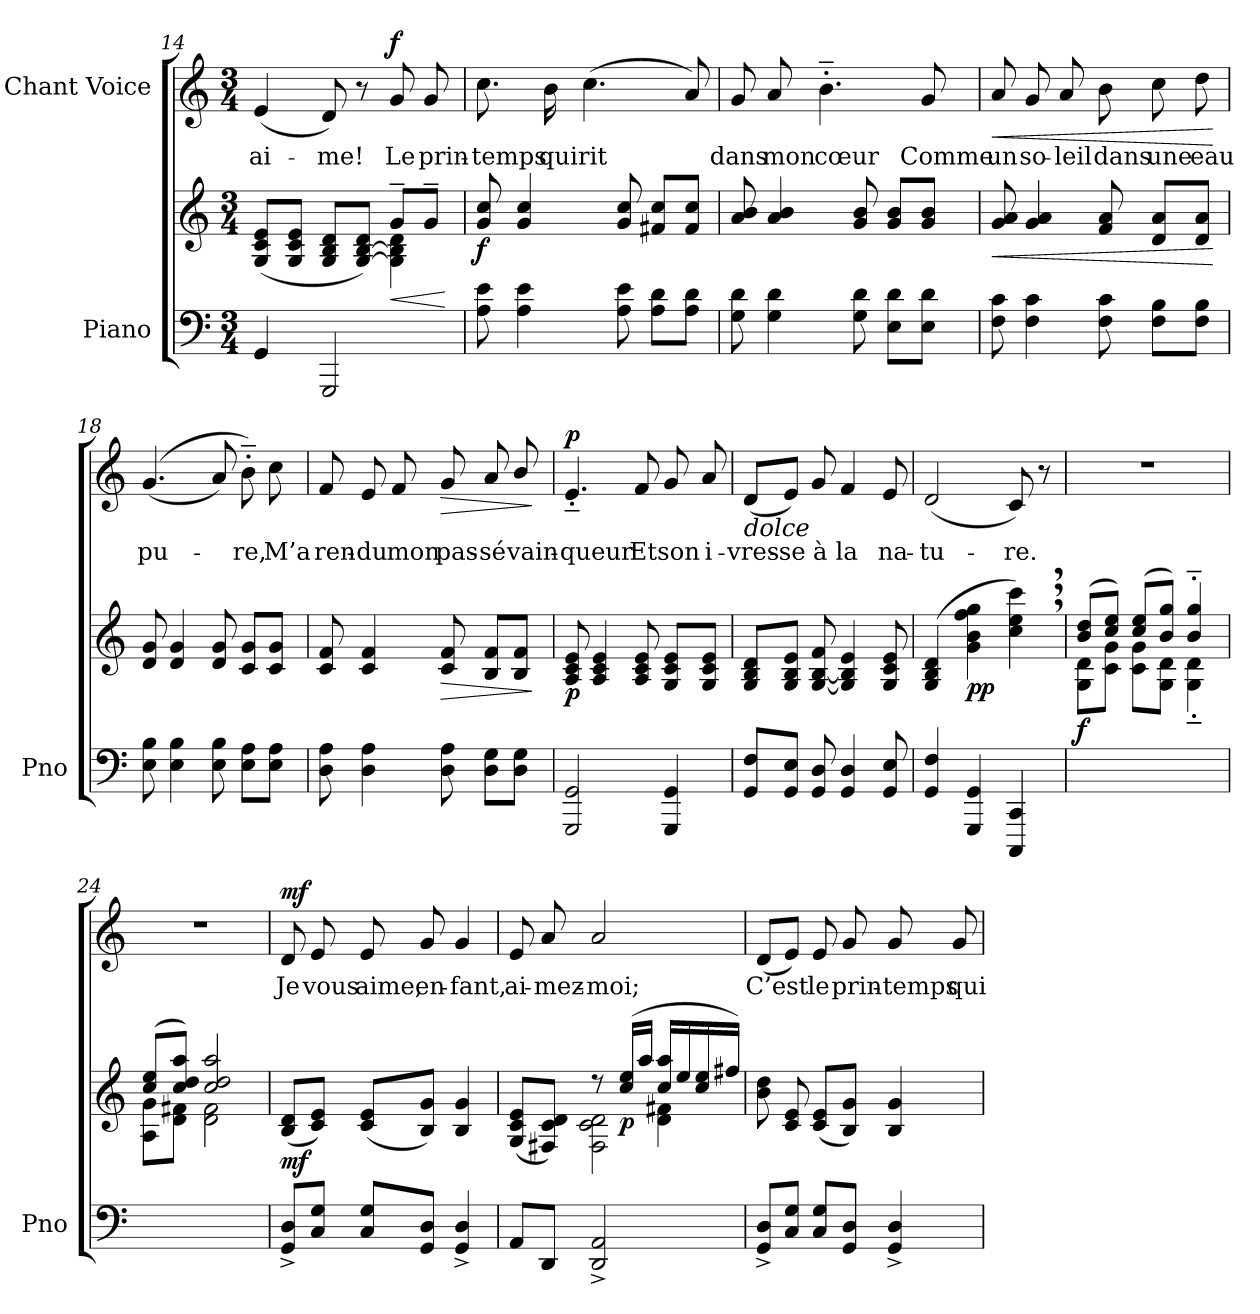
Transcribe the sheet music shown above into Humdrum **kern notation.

**kern	**kern	**dynam	**kern	**text	**dynam
*part2	*part2	*part2	*part1	*part1	*part1
*staff3	*staff2	*staff2/3	*staff1	*staff1	*staff1
*I"Piano	*	*	*I"Chant Voice	*	*
*I'Pno	*	*	*	*	*
!!LO:LB:g=z
*clefF4	*clefG2	*	*clefG2	*	*
*k[]	*k[]	*	*k[]	*	*
*M3/4	*M3/4	*	*M3/4	*	*
=14	=14	=14	=14	=14	=14
*	*^	*	*	*	*
!	!	!	!	!	!LO:LY:b	!
4GG/	(8G/ 8c/ 8e/L	2ryy	.	(4e/	ai-	.
.	8G/ 8c/ 8e/J	.	.	.	.	.
!	!	!	!	!	!LO:LY:b	!
2GGG/	8G/ 8B/ 8d/L	.	.	8d/)	-me!	.
.	[<8G/ [<8B/ 8d/J)	.	.	8r	.	.
!	!	!	!LO:HP:b	!	!LO:LY:b	!LO:DY:a
.	8g~/L	4G\] 4B\] 4d\	<	8g/	Le	f
!	!	!	!	!	!LO:LY:b	!
.	8g~/J	.	.	8g/	prin-	.
*	*v	*v	*	*	*	*
.	.	[	.	.	.
=15	=15	=15	=15	=15	=15
!	!	!LO:DY:b	!	!LO:LY:b	!
8A\ 8e\	8g/ 8cc/	f	8.cc\	-temps	.
4A\ 4e\	4g/ 4cc/	.	.	.	.
!	!	!	!	!LO:LY:b	!
.	.	.	16b\	qui	.
!	!	!	!	!LO:LY:b	!
.	.	.	(4.cc\	rit	.
8A\ 8e\	8g/ 8cc/	.	.	.	.
8A\ 8d\L	8f#X/ 8cc/L	.	.	.	.
8A\ 8d\J	8f#/ 8cc/J	.	8a/)	.	.
=16	=16	=16	=16	=16	=16
!	!	!	!	!LO:LY:b	!
8G\ 8d\	8a/ 8b/	.	8g/	dans	.
!	!	!	!	!LO:LY:b	!
4G\ 4d\	4a/ 4b/	.	8a/	mon	.
!	!	!	!	!LO:LY:b	!
.	.	.	4.b'~\	cœur	.
8G\ 8d\	8g/ 8b/	.	.	.	.
8E\ 8d\L	8g/ 8b/L	.	.	.	.
!	!	!	!	!LO:LY:b	!
8E\ 8d\J	8g/ 8b/J	.	8g/	Comme	.
!!LO:LB:g=z
=17	=17	=17	=17	=17	=17
!	!	!LO:HP:b	!	!LO:LY:b	!LO:HP:b
8F\ 8c\	8g/ 8a/	<	8a/	un	<
!	!	!	!	!LO:LY:b	!
4F\ 4c\	4g/ 4a/	.	8g/	so-	.
!	!	!	!	!LO:LY:b	!
.	.	.	8a/	-leil	.
!	!	!	!	!LO:LY:b	!
8F\ 8c\	8f/ 8a/	.	8b\	dans	.
!	!	!	!	!LO:LY:b	!
8F\ 8B\L	8d/ 8a/L	.	8cc\	une	.
!	!	!	!	!LO:LY:b	!
8F\ 8B\J	8d/ 8a/J	.	8dd\	eau	.
.	.	[	.	.	[
=18	=18	=18	=18	=18	=18
!	!	!	!	!LO:LY:b	!
8E\ 8B\	8d/ 8g/	.	((4.g/	pu-	.
4E\ 4B\	4d/ 4g/	.	.	.	.
8E\ 8B\	8d/ 8g/	.	8a/)	.	.
!	!	!	!	!LO:LY:b	!
8E\ 8A\L	8c/ 8g/L	.	8b'~\)	-re,	.
!	!	!	!	!LO:LY:b	!
8E\ 8A\J	8c/ 8g/J	.	8cc\	M’a	.
=19	=19	=19	=19	=19	=19
!	!	!	!	!LO:LY:b	!
8D\ 8A\	8c/ 8f/	.	8f/	ren-	.
!	!	!	!	!LO:LY:b	!
4D\ 4A\	4c/ 4f/	.	8e/	-du	.
!	!	!	!	!LO:LY:b	!
.	.	.	8f/	mon	.
!	!	!LO:HP:b	!	!LO:LY:b	!LO:HP:b
8D\ 8A\	8c/ 8f/	>	8g/	pas-	>
!	!	!	!	!LO:LY:b	!
8D\ 8G\L	8B/ 8f/L	.	8a/	-sé	.
!	!	!	!	!LO:LY:b	!
8D\ 8G\J	8B/ 8f/J	.	8b/	vain-	.
.	.	]	.	.	]
!!LO:LB:g=z
=20	=20	=20	=20	=20	=20
!	!	!LO:DY:b	!	!LO:LY:b	!LO:DY:a
2GGG/ 2GG/	8A/ 8c/ 8e/	p	4.e'~/	-queur	p
.	4A/ 4c/ 4e/	.	.	.	.
!	!	!	!	!LO:LY:b	!
.	8A/ 8c/ 8e/	.	8f/	Et	.
!	!	!	!	!LO:LY:b	!
4GGG/ 4GG/	8G/ 8c/ 8e/L	.	8g/	son	.
!	!	!	!	!LO:LY:b	!
.	8G/ 8c/ 8e/J	.	8a/	i-	.
=21	=21	=21	=21	=21	=21
!	!	!	!LO:TX:b:i:t=dolce	!	!
!	!	!	!	!LO:LY:b	!
8GG/ 8F/L	8G/ 8B/ 8d/L	.	(8d/L	-vres-	.
!	!	!	!	!LO:LY:b	!
8GG/ 8E/J	8G/ 8B/ 8e/J	.	8e/J)	-se	.
!	!	!	!	!LO:LY:b	!
8GG/ 8D/	[8G/ [8B/ 8f/	.	8g/	à	.
!	!	!	!	!LO:LY:b	!
4GG/ 4D/	4G/] 4B/] 4e/	.	4f/	la	.
!	!	!	!	!LO:LY:b	!
8GG/ 8E/	8G/ 8c/ 8e/	.	8e/	na-	.
=22	=22	=22	=22	=22	=22
!	!	!	!	!LO:LY:b	!
4GG/ 4F/	(4G/ 4B/ 4d/	.	(2d/	-tu-	.
!	!	!LO:DY:b	!	!	!
4GGG/ 4GG/	4g\ 4b\ 4ff\ 4gg\	pp	.	.	.
!	!	!	!	!LO:LY:b	!
4CCC/ 4CC/	4cc\, 4ee\, 4ccc\,)	.	8c/)	-re.	.
.	.	.	8r	.	.
!!LO:PB:g=z
=23	=23	=23	=23	=23	=23
*	*^	*	*	*	*
!	!	!	!LO:DY:b	!	!	!
2.ryy	(>8b/ 8dd/L	8G\ 8d\L	f	2.r	.	.
.	8cc/ 8ee/J)	8c\ 8g\J	.	.	.	.
.	(>8cc/ 8ee/L	8c\ 8g\L	.	.	.	.
.	8b/ 8gg/J)	8G\ 8d\J	.	.	.	.
.	4b/'~ 4gg/'~	4G\'~ 4d\'~	.	.	.	.
=24	=24	=24	=24	=24	=24	=24
2.ryy	(>8cc/ 8ee/L	8A\ 8g\L	.	2.r	.	.
.	8cc/ 8dd/ 8aa/J)	8d\ 8f#X\J	.	.	.	.
.	2cc/ 2dd/ 2aa/	2d\ 2f#\	.	.	.	.
=25	=25	=25	=25	=25	=25	=25
!	!	!	!LO:DY:b	!	!LO:LY:b	!LO:DY:a
*	*v	*v	*	*	*	*
8GG/^ 8D/^L	(>8B/ 8d/L	mf	8d/	Je	mf
!	!	!	!	!LO:LY:b	!
8C/ 8G/J	8c/ 8e/J)	.	8e/	vous	.
!	!	!	!	!LO:LY:b	!
8C/ 8G/L	(>8c/ 8e/L	.	8e/	aime,	.
!	!	!	!	!LO:LY:b	!
8GG/ 8D/J	8B/ 8g/J)	.	8g/	en-	.
!	!	!	!	!LO:LY:b	!
4GG/^ 4D/^	4B/ 4g/	.	4g/	-fant,	.
!!LO:LB:g=z
=26	=26	=26	=26	=26	=26
*	*^	*	*	*	*
*	*	*^	*	*	*	*
!	!	!	!	!	!	!LO:LY:b	!
8AA/L	(>8G/ 8c/ 8e/L	4ryy	2ryy	.	8e/	ai-	.
!	!	!	!	!	!	!LO:LY:b	!
8DD/J	8F#X/ 8c/ 8d/J)	.	.	.	8a/	-mez-	.
!	!	!	!	!	!	!LO:LY:b	!
2DD/^ 2AA/^	8r	2F#\ 2c\ 2d\	.	.	2a/	-moi;	.
!	!	!	!	!LO:DY:b	!	!	!
.	(16cc/ 16ee/LL	.	.	p	.	.	.
.	16aa/JJ	.	.	.	.	.	.
.	16cc/ 16aa/LL	.	4d\ 4f#X\	.	.	.	.
.	16ee/	.	.	.	.	.	.
.	16cc/ 16ee/	.	.	.	.	.	.
.	16ff#X/JJ)	.	.	.	.	.	.
*	*v	*v	*v	*	*	*	*
=27	=27	=27	=27	=27	=27
!	!	!	!	!LO:LY:b	!
8GG/^ 8D/^L	8b\ 8dd\	.	(8d/L	C’est	.
8C/ 8G/J	8c/ 8e/	.	8e/J)	.	.
!	!	!	!	!LO:LY:b	!
8C/ 8G/L	(>8c/ 8e/L	.	8e/	le	.
!	!	!	!	!LO:LY:b	!
8GG/ 8D/J	8B/ 8g/J)	.	8g/	prin-	.
!	!	!	!	!LO:LY:b	!
4GG/^ 4D/^	4B/ 4g/	.	8g/	-temps	.
!	!	!	!	!LO:LY:b	!
.	.	.	8g/	qui	.
=	=	=	=	=	=
*-	*-	*-	*-	*-	*-
